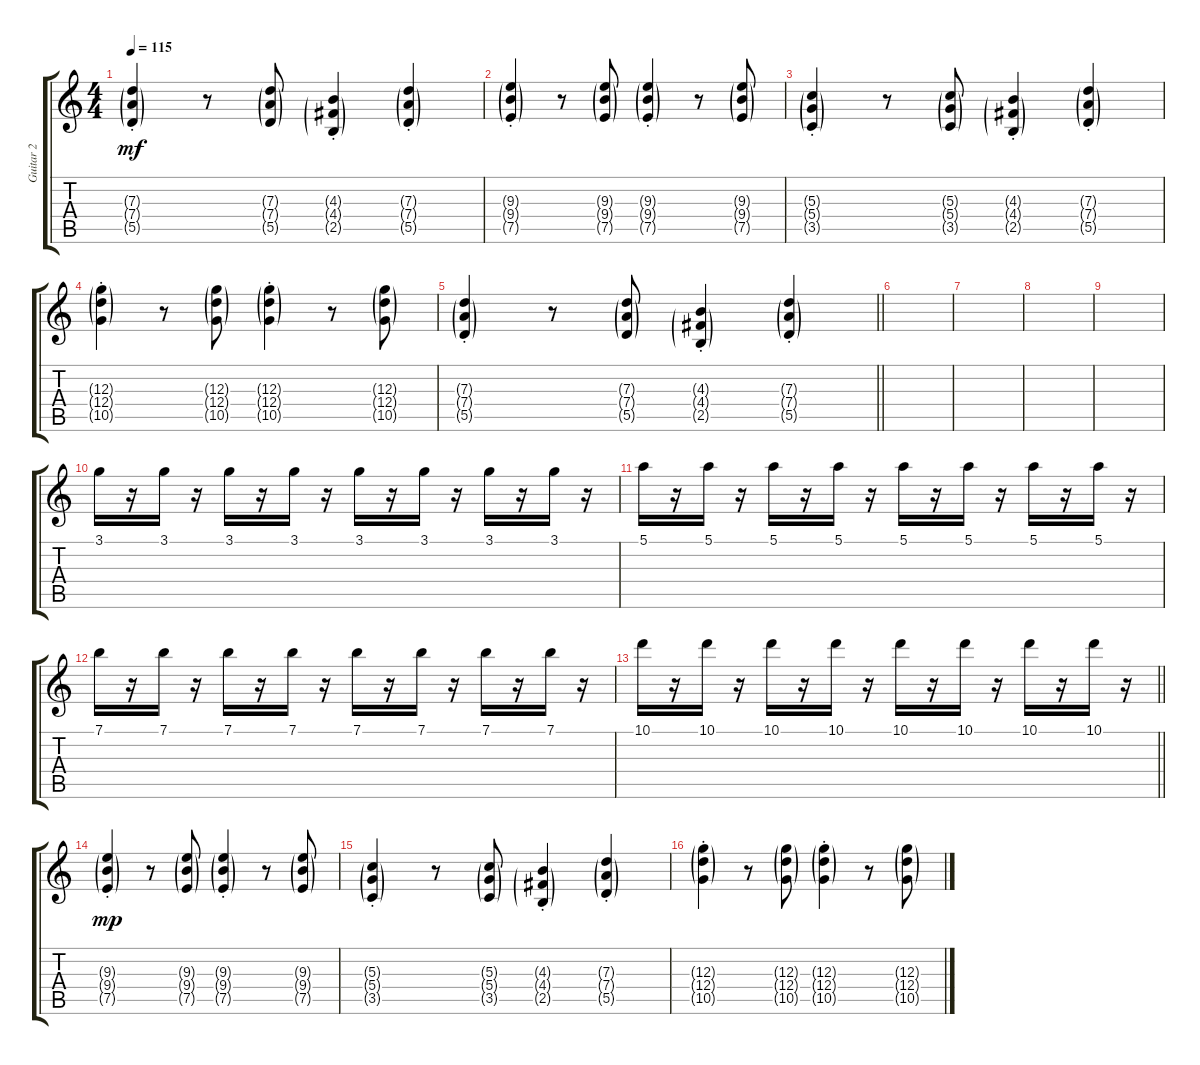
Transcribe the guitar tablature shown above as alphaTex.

\track ("Guitar 2" "Guitar 2") {instrument distortionguitar}
\staff {score tabs}
\tuning (E4 B3 G3 D3 A2 E2) {hide}
\ts (4 4)
\tempo 115
\clef g2
\ks c
(7.3{g st} 7.4{g st} 5.5{g st}).4{dy mf} r.8 (7.3{g} 7.4{g} 5.5{g}).8 (4.3{g st} 4.4{g st} 2.5{g st}).4 (7.3{g st} 7.4{g st} 5.5{g st}).4 |
(9.3{g st} 9.4{g st} 7.5{g st}).4 r.8 (9.3{g} 9.4{g} 7.5{g}).8 (9.3{g st} 9.4{g st} 7.5{g st}).4 r.8 (9.3{g} 9.4{g} 7.5{g}).8 |
(5.3{g st} 5.4{g st} 3.5{g st}).4 r.8 (5.3{g} 5.4{g} 3.5{g}).8 (4.3{g st} 4.4{g st} 2.5{g st}).4 (7.3{g st} 7.4{g st} 5.5{g st}).4 |
(12.3{g st} 12.4{g st} 10.5{g st}).4 r.8 (12.3{g} 12.4{g} 10.5{g}).8 (12.3{g st} 12.4{g st} 10.5{g st}).4 r.8 (12.3{g} 12.4{g} 10.5{g}).8 |
\barLineRight lightlight
(7.3{g st} 7.4{g st} 5.5{g st}).4 r.8 (7.3{g} 7.4{g} 5.5{g}).8 (4.3{g st} 4.4{g st} 2.5{g st}).4 (7.3{g st} 7.4{g st} 5.5{g st}).4 |
|
|
|
|
3.1.16 r.16 3.1.16 r.16 3.1.16 r.16 3.1.16 r.16 3.1.16 r.16 3.1.16 r.16 3.1.16 r.16 3.1.16 r.16 |
5.1.16 r.16 5.1.16 r.16 5.1.16 r.16 5.1.16 r.16 5.1.16 r.16 5.1.16 r.16 5.1.16 r.16 5.1.16 r.16 |
7.1.16 r.16 7.1.16 r.16 7.1.16 r.16 7.1.16 r.16 7.1.16 r.16 7.1.16 r.16 7.1.16 r.16 7.1.16 r.16 |
\barLineRight lightlight
10.1.16 r.16 10.1.16 r.16 10.1.16 r.16 10.1.16 r.16 10.1.16 r.16 10.1.16 r.16 10.1.16 r.16 10.1.16 r.16 |
(9.3{g st} 9.4{g st} 7.5{g st}).4{dy mp} r.8 (9.3{g} 9.4{g} 7.5{g}).8 (9.3{g st} 9.4{g st} 7.5{g st}).4 r.8 (9.3{g} 9.4{g} 7.5{g}).8 |
(5.3{g st} 5.4{g st} 3.5{g st}).4 r.8 (5.3{g} 5.4{g} 3.5{g}).8 (4.3{g st} 4.4{g st} 2.5{g st}).4 (7.3{g st} 7.4{g st} 5.5{g st}).4 |
(12.3{g st} 12.4{g st} 10.5{g st}).4 r.8 (12.3{g} 12.4{g} 10.5{g}).8 (12.3{g st} 12.4{g st} 10.5{g st}).4 r.8 (12.3{g} 12.4{g} 10.5{g}).8
